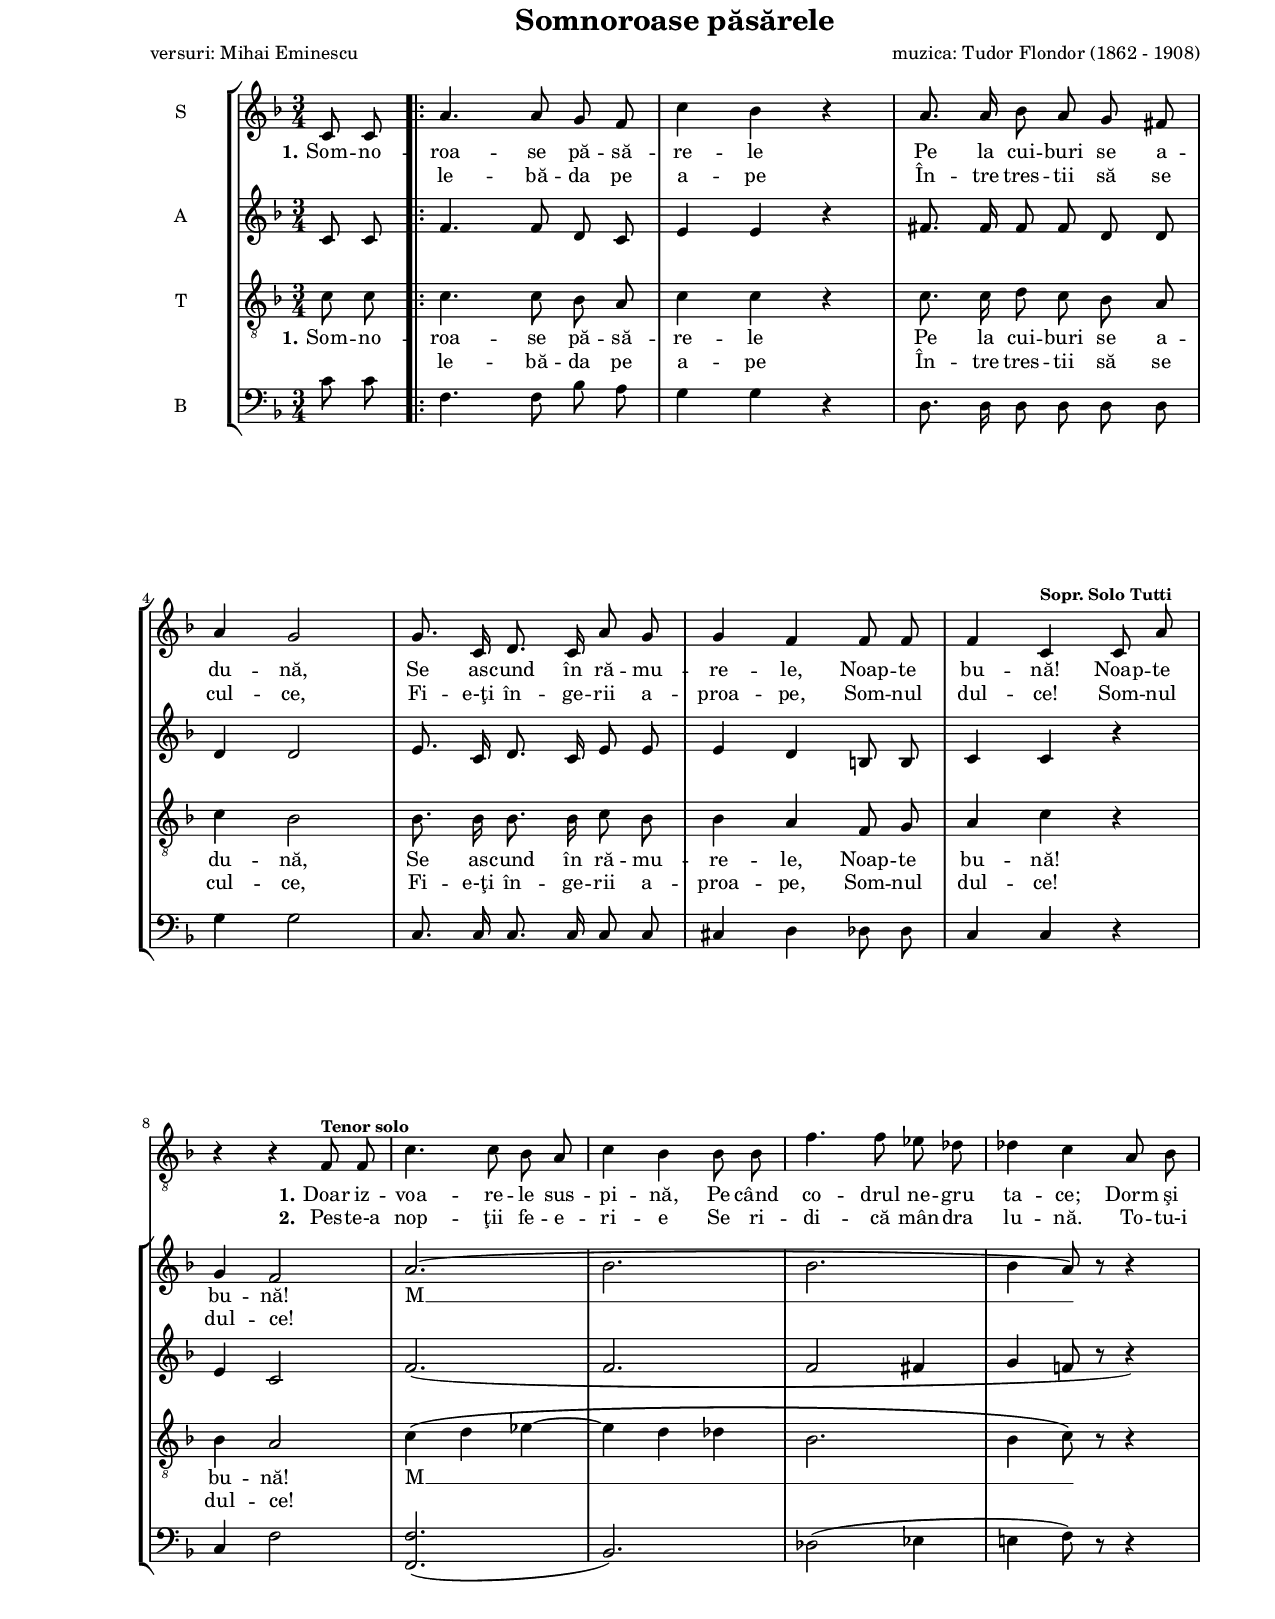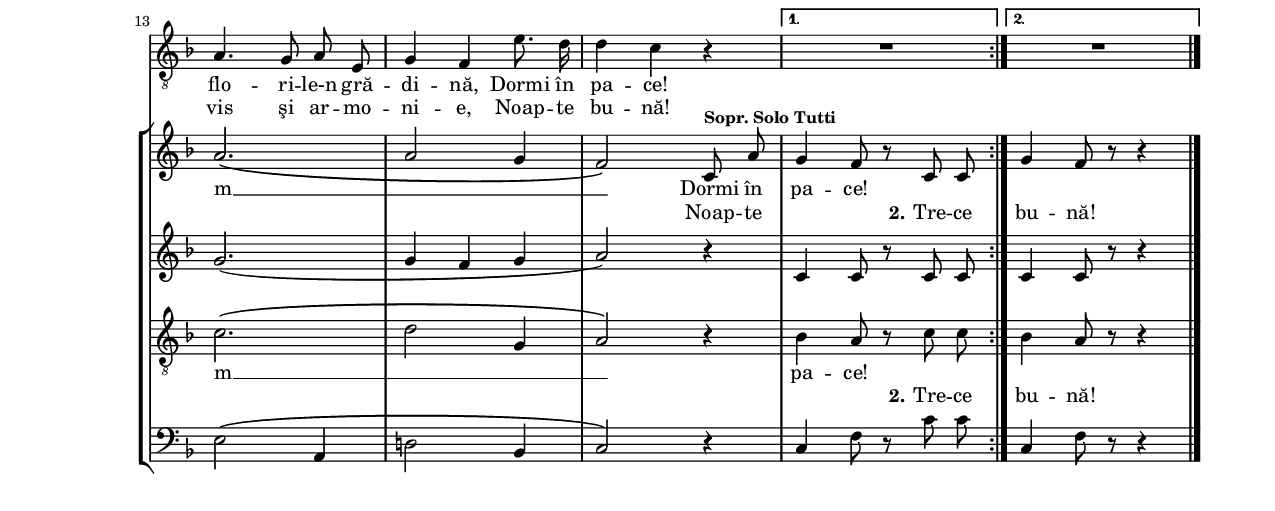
\version "2.10.14"

\paper {
  #(set-paper-size "letter")
  left-margin = 1\in
  line-width = 7\in
  print-page-number = false
  top-margin = 0\in
}

\header {
  title = "Somnoroase păsărele"
  poet = "versuri: Mihai Eminescu"
  composer = "muzica: Tudor Flondor (1862 - 1908)"
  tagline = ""
}

global = {
  #(set-global-staff-size 16)
  \override Score.VerticalAxisGroup #'remove-first = ##t
  \key f \major
  \time 3/4
  \autoBeamOff
}

soloStanzaOne = \lyricmode {
  \set stanza = "1."
  Doar iz -- voa -- re -- le sus -- pi -- nă,
  Pe când co -- drul ne -- gru ta -- ce;
  Dorm şi flo -- ri -- le-n gră -- di -- nă,
  Dormi în pa -- ce!
}

soloStanzaTwo = \lyricmode {
  \set stanza = "2."
  Pes -- te-a nop -- ţii fe -- e -- ri -- e
  Se ri -- di -- că mân -- dra lu -- nă.
  To -- tu-i vis şi ar -- mo -- ni -- e,
  Noap -- te bu -- nă!
}

sopStanzaOne = \lyricmode {
  \set stanza = "1."
  Som -- no -- roa -- se pă -- să -- re -- le
  Pe la cui -- buri se a -- du -- nă,
  Se as -- cund în ră -- mu -- re -- le,
  Noap -- te bu -- nă! Noap -- te bu -- nă!

  M __
  m __
  Dormi în pa -- ce!
}

sopStanzaTwo = \lyricmode {
  \skip 8 \skip 8
  le -- bă -- da pe a -- pe
  În -- tre tres -- tii să se cul -- ce,
  Fi -- e-ţi în -- ge -- rii a -- proa -- pe,
  Som -- nul dul -- ce! Som -- nul dul -- ce!

  \skip 8 \skip 8

  Noap -- te \skip 8 \skip 8
  \set stanza = "2."
  Tre -- ce
  bu -- nă!
}

tenorStanzaOne = \lyricmode {
  \set stanza = "1."
  Som -- no -- roa -- se pă -- să -- re -- le
  Pe la cui -- buri se a -- du -- nă,
  Se as -- cund în ră -- mu -- re -- le,
  Noap -- te bu -- nă! bu -- nă!

  M __
  m __
  pa -- ce!
}

tenorStanzaTwo = \lyricmode {
  \skip 8 \skip 8
  le -- bă -- da pe a -- pe
  În -- tre tres -- tii să se cul -- ce,
  Fi -- e-ţi în -- ge -- rii a -- proa -- pe,
  Som -- nul dul -- ce! dul -- ce!

  \skip 8 \skip 8

  \skip 8 \skip 8
  \set stanza = "2."
  Tre -- ce
  bu -- nă!
}

soloMusic = \relative {
  \set Staff.midiInstrument = "clarinet"

  \partial 4 s4

  \repeat volta 2 {
    R2. * 7
    r4 r4 f,8^\markup{\small \bold "Tenor solo"} f8
    c'4. c8 bes8 a8
    c4 bes4 bes8 bes8
    f'4. f8 es8 des8
    des4 c4 a8 bes8

    a4. g8 a8 e8
    g4 f4 e'8. d16
    d4 c4 r4
  } \alternative {
    { R2. }
    { R2. }
  }
}

sopMusic = \relative {
  \set Staff.midiInstrument = "recorder"
  \set Staff.vocalName = "S"

  \partial 4 c8 c8

  \repeat volta 2 {
    a'4. a8 g8 f8
    c'4 bes4 r4
    a8. a16 bes8 a8 g8 fis8
    \break
    a4 g2

    g8. c,16 d8. c16 a'8 g8
    g4 f4 f8 f8
    f4 c4^\markup{\small \bold "Sopr. Solo Tutti"} c8 a'8
    \break
    g4 f2

    a2.(
    bes2.
    bes2.
    bes4 a8) r8 r4
    \break

    a2.\( \melisma
    a2 g4
    f2\) \melismaEnd c8^\markup{\small \bold "Sopr. Solo Tutti"} a'8
  } \alternative {
    { g4 f8 r8 c8 c8 }
    { g'4 f8 r8 r4 }
  }

  \bar "|."
}

altoMusic = \relative {
  \set Staff.midiInstrument = "recorder"
  \set Staff.vocalName = "A"

  \partial 4 c8 c8

  \repeat volta 2 {
    f4. f8 d8 c8
    e4 e4 r4
    fis8. fis16 fis8 fis8 d8 d8
    d4 d2

    e8. c16 d8. c16 e8 e8
    e4 d4 b8 b8
    c4 c4 r4
    e4 c2

    f2.(
    f2.
    f2 fis4
    g4 f!8 r8 r4)

    g2.(
    g4 f4 g4
    a2) r4
  } \alternative {
    { c,4 c8 r8 c8 c8 }
    { c4 c8 r8 r4 }
  }
}

tenorMusic = \relative {
  \set Staff.midiInstrument = "recorder"
  \set Staff.vocalName = "T"

  \partial 4 c8 c8

  \repeat volta 2 {
    c4. c8 bes8 a8
    c4 c4 r4
    c8. c16 d8 c8 bes8 a8
    c4 bes2
    
    bes8. bes16 bes8. bes16 c8 bes8
    bes4 a4 f8 g8
    a4 c4 r4
    bes4 a2
    
    c4\( \melisma d4 es4~
    es4 d4 des4
    bes2.
    bes4 c8\) \melismaEnd r8 r4

    c2.\( \melisma
    d2 g,4
    a2\) \melismaEnd r4
  } \alternative {
    { bes4 a8 r8 c8 c8 }
    { bes4 a8 r8 r4 }
  }
}

bassMusic = \relative {
  \set Staff.midiInstrument = "recorder"
  \set Staff.vocalName = "B"

  \partial 4 c8 c8

  \repeat volta 2 {
    f,4. f8 bes8 a8
    g4 g4 r4
    d8. d16 d8 d8 d8 d8
    g4 g2
    
    c,8. c16 c8. c16 c8 c8
    cis4 d4 des8 des8
    c4 c4 r4
    c4 f2
    
    <f f,>2.(
    bes,2.)
    des2( es4
    e!4 f8) r8 r4

    e2\( a,4
    d!2 bes4
    c2\) r4
  } \alternative {
    { c4 f8 r8 c'8 c8 }
    { c,4 f8 r8 r4 }
  }
}

myScore = \new Score <<
  \new Staff <<
    \clef "G_8"
    \new Voice { \global \soloMusic }
    \addlyrics { \soloStanzaOne }
    \addlyrics { \soloStanzaTwo }
  >>

  \new StaffGroup <<
    \new Staff \new Voice { \global \sopMusic }
    \addlyrics { \sopStanzaOne }
    \addlyrics { \sopStanzaTwo }

    \new Staff \new Voice { \global \altoMusic }

    \new Staff <<
      \clef "G_8"
      \new Voice { \global \tenorMusic }
      \addlyrics { \tenorStanzaOne }
      \addlyrics { \tenorStanzaTwo }
    >>

    \new Staff <<
      \clef "bass"
      \new Voice { \global \bassMusic }
    >>
  >>
>>

\score {
  \myScore
  \layout {
    \context {
      \RemoveEmptyStaffContext
    }
  }
}

midiOutput = \midi {
  \context {
    \Score tempoWholesPerMinute = #(ly:make-moment 72 4)
  }
}

\score {
  \unfoldRepeats
  \myScore
  \midi { \midiOutput }
}

\score {
  \unfoldRepeats
  \new Voice { \global \soloMusic }
  \midi { \midiOutput }
}

\score {
  \unfoldRepeats
  \new Voice { \global \sopMusic }
  \midi { \midiOutput }
}

\score {
  \unfoldRepeats
  \new Voice { \global \altoMusic }
  \midi { \midiOutput }
}

\score {
  \unfoldRepeats
  \new Voice { \global \tenorMusic }
  \midi { \midiOutput }
}

\score {
  \unfoldRepeats
  \new Voice { \global \bassMusic }
  \midi { \midiOutput }
}
